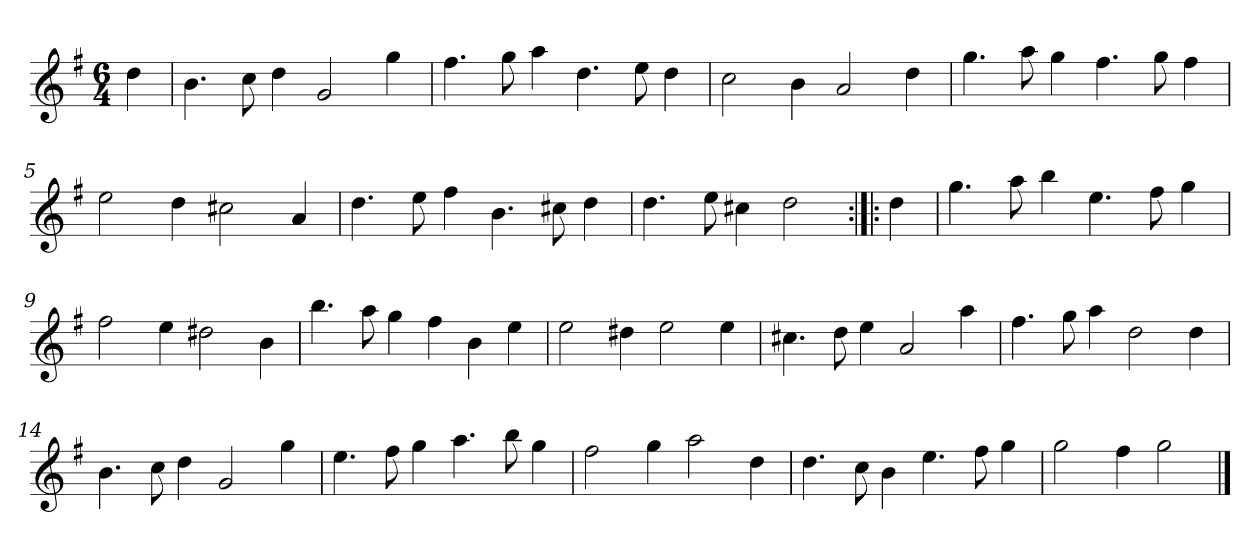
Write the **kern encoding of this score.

**kern
*part1
*staff1
*clefG2
*k[f#]
*G:
*M6/4
*MM120
=
4dd
=1
4.b
8cc
4dd
2g
4gg
=2
4.ff#
8gg
4aa
4.dd
8ee
4dd
=3
2cc
4b
2a
4dd
=4
4.gg
8aa
4gg
4.ff#
8gg
4ff#
=5
2ee
4dd
2cc#X
4a
=6
4.dd
8ee
4ff#
4.b
8cc#X
4dd
=7
4.dd
8ee
4cc#X
2dd
=:|!|:
4dd
=8
4.gg
8aa
4bb
4.ee
8ff#
4gg
=9
2ff#
4ee
2dd#X
4b
=10
4.bb
8aa
4gg
4ff#
4b
4ee
=11
2ee
4dd#X
2ee
4ee
=12
4.cc#X
8dd
4ee
2a
4aa
=13
4.ff#
8gg
4aa
2dd
4dd
=14
4.b
8cc
4dd
2g
4gg
=15
4.ee
8ff#
4gg
4.aa
8bb
4gg
=16
2ff#
4gg
2aa
4dd
=17
4.dd
8cc
4b
4.ee
8ff#
4gg
=18
2gg
4ff#
2gg
==
*-
